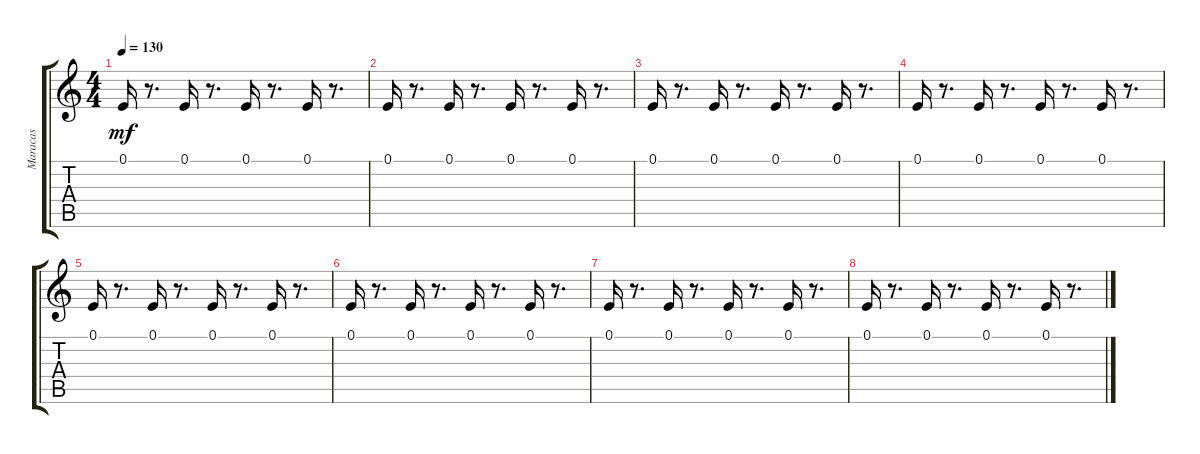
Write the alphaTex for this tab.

\track ("Maracas" "Maracas") {instrument reversecymbal}
\staff {score tabs}
\tuning (E4 B3 G3 D3 A2 E2) {hide}
\ts (4 4)
\tempo 130
\clef g2
\ks c
0.1.16{dy mf} r.8{d} 0.1.16 r.8{d} 0.1.16 r.8{d} 0.1.16 r.8{d} |
0.1.16 r.8{d} 0.1.16 r.8{d} 0.1.16 r.8{d} 0.1.16 r.8{d} |
0.1.16 r.8{d} 0.1.16 r.8{d} 0.1.16 r.8{d} 0.1.16 r.8{d} |
0.1.16 r.8{d} 0.1.16 r.8{d} 0.1.16 r.8{d} 0.1.16 r.8{d} |
0.1.16 r.8{d} 0.1.16 r.8{d} 0.1.16 r.8{d} 0.1.16 r.8{d} |
0.1.16 r.8{d} 0.1.16 r.8{d} 0.1.16 r.8{d} 0.1.16 r.8{d} |
0.1.16 r.8{d} 0.1.16 r.8{d} 0.1.16 r.8{d} 0.1.16 r.8{d} |
0.1.16 r.8{d} 0.1.16 r.8{d} 0.1.16 r.8{d} 0.1.16 r.8{d}
